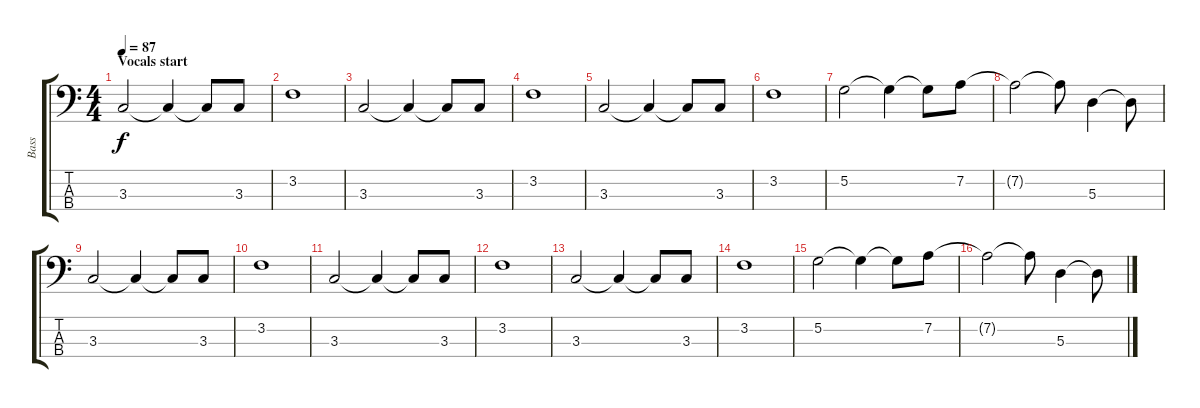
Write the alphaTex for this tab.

\track ("Bass" "Bass") {instrument electricbasspick}
\staff {score tabs}
\tuning (G2 D2 A1 E1) {hide}
\ts (4 4)
\section ("" "Vocals start")
\tempo 87
\clef f4
\ks c
3.3.2{dy f} 3.3{t}.4 3.3{t}.8 3.3.8 |
3.2.1 |
3.3.2 3.3{t}.4 3.3{t}.8 3.3.8 |
3.2.1 |
3.3.2 3.3{t}.4 3.3{t}.8 3.3.8 |
3.2.1 |
5.2.2 5.2{t}.4 5.2{t}.8 7.2.8 |
7.2{t}.2 7.2{t}.8 5.3.4 5.3{t}.8 |
3.3.2 3.3{t}.4 3.3{t}.8 3.3.8 |
3.2.1 |
3.3.2 3.3{t}.4 3.3{t}.8 3.3.8 |
3.2.1 |
3.3.2 3.3{t}.4 3.3{t}.8 3.3.8 |
3.2.1 |
5.2.2 5.2{t}.4 5.2{t}.8 7.2.8 |
7.2{t}.2 7.2{t}.8 5.3.4 5.3{t}.8
